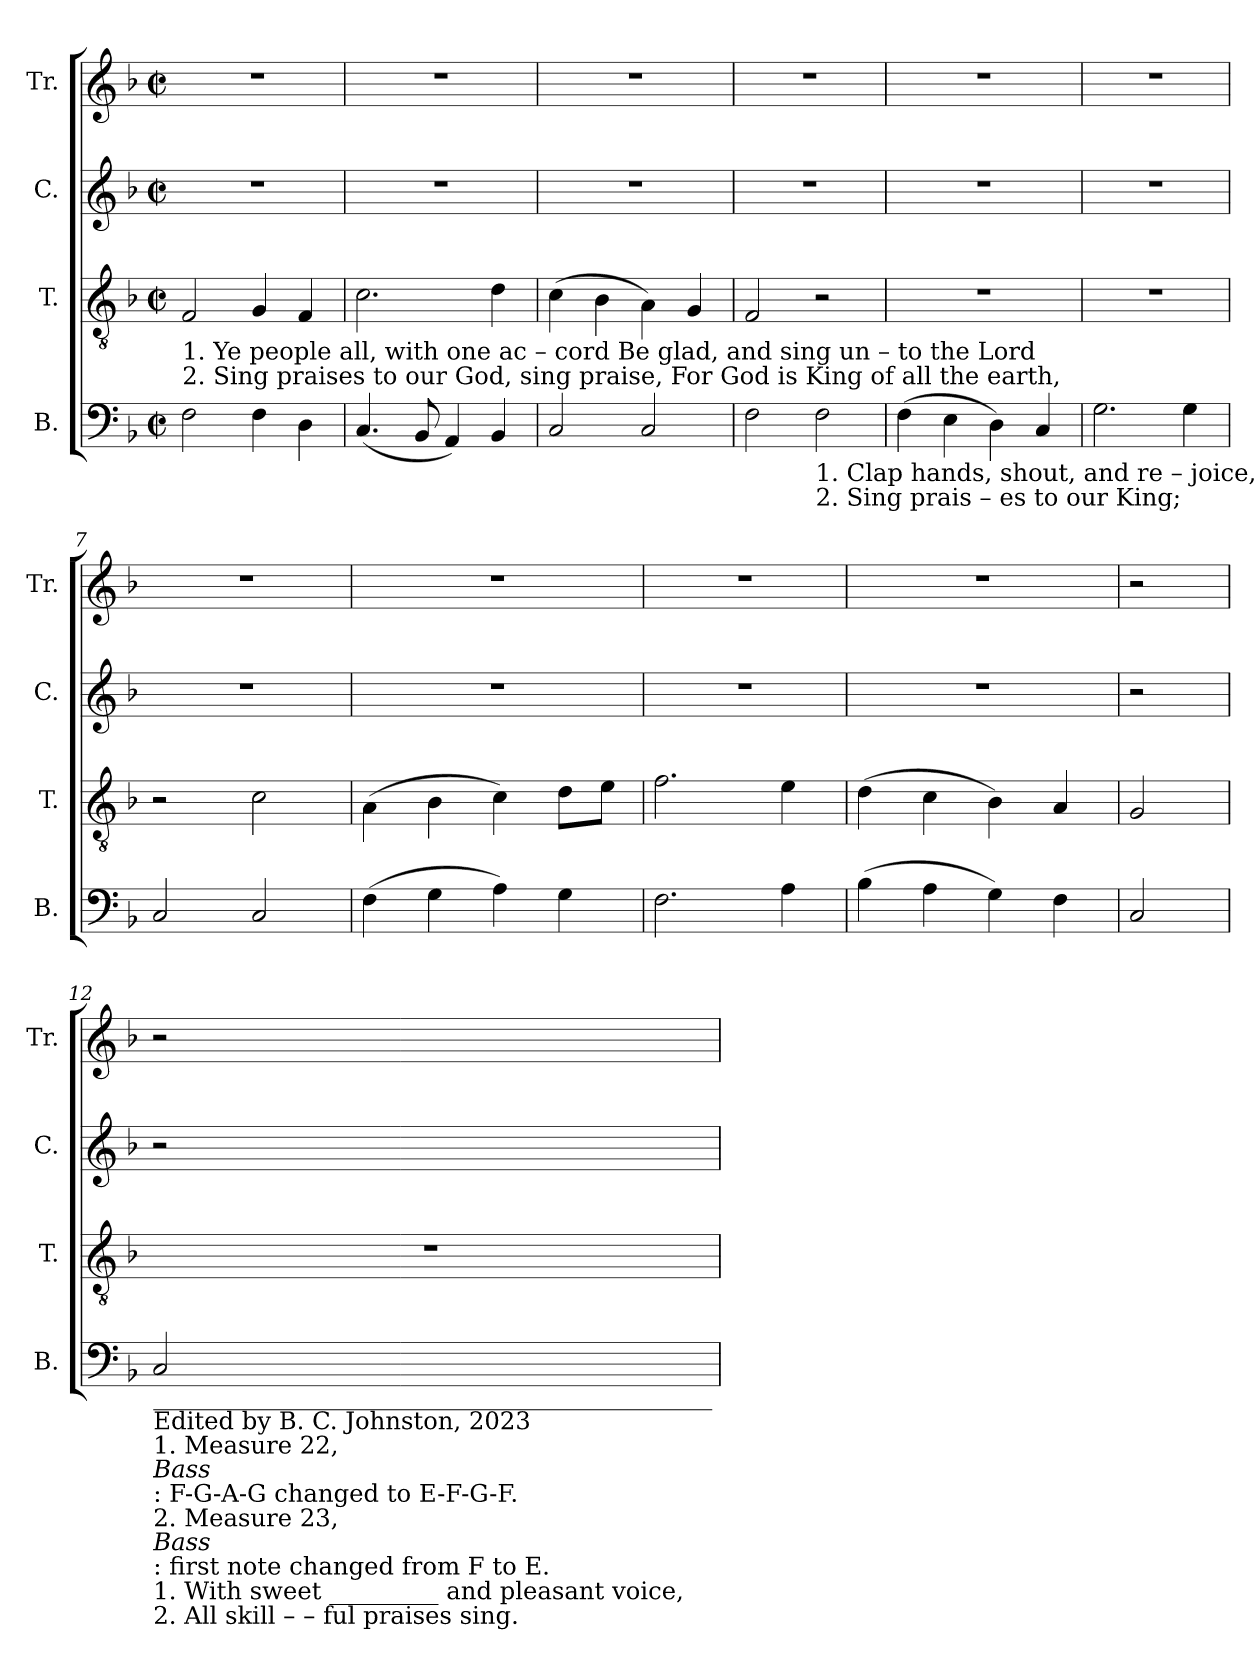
**kern	**kern	**kern	**kern
*part4	*part3	*part2	*part1
*staff4	*staff3	*staff2	*staff1
*I"B.	*I"T.	*I"C.	*I"Tr.
*I'B.	*I'T.	*I'C.	*I'Tr.
*clefF4	*clefGv2	*clefG2	*clefG2
*k[b-]	*k[b-]	*k[b-]	*k[b-]
*M2/2	*M2/2	*M2/2	*M2/2
*met(c|)	*met(c|)	*met(c|)	*met(c|)
*MM120	*MM120	*MM120	*MM120
=1	=1	=1	=1
!	!LO:TX:b:t=1. Ye     people   all,             with   one           ac – cord                                                              Be     glad,        and     sing    un  – to             the   Lord	!	!
!	!LO:TX:b:t=2. Sing  praises   to               our    God,       sing praise,                                                            For    God         is        King   of     all            the   earth,	!	!
2F!\	2F!/	1r	1r
4F!\	4G!/	.	.
4D!\	4F!/	.	.
=2	=2	=2	=2
(<4.C!/	2.c!\	1r	1r
8BB-!/	.	.	.
4AA!/)	.	.	.
4BB-!/	4d!\	.	.
=3	=3	=3	=3
2C!/	(>4c!\	1r	1r
.	4B-!\	.	.
2C!/	4A!\)	.	.
.	4G!/	.	.
=4	=4	=4	=4
2F!\	2F!/	1r	1r
!LO:TX:b:t=1. Clap   hands,    shout,  and    re – joice,	!	!	!
!LO:TX:b:t=2. Sing   prais     –     es      to    our  King;	!	!	!
2F!\	2r	.	.
=5	=5	=5	=5
(>4F!\	1r	1r	1r
4E!\	.	.	.
4D!\)	.	.	.
4C!/	.	.	.
=6	=6	=6	=6
2.G!\	1r	1r	1r
4G!\	.	.	.
=7	=7	=7	=7
2C!/	2r	1r	1r
2C!/	2c!\	.	.
=8	=8	=8	=8
(>4F!\	(>4A!\	1r	1r
4G!\	4B-!\	.	.
4A!\)	4c!\)	.	.
4G!\	8d!\L	.	.
.	8e!\J	.	.
=9	=9	=9	=9
2.F!\	2.f!\	1r	1r
4A!\	4e!\	.	.
=10	=10	=10	=10
(>4B-!\	(>4d!\	1r	1r
4A!\	4c!\	.	.
4G!\)	4B-!\)	.	.
4F!\	4A!/	.	.
=11	=11	=11	=11
2C!/	2G!/	2r	2r
!!LO:LB:g=z
=12	=12	=12	=12
!LO:TX:b:t=______________________________________________	!	!	!
!LO:TX:b:t=Edited by B. C. Johnston, 2023	!	!	!
!LO:TX:b:t=1. Measure 22,	!	!	!
!LO:TX:b:i:t=Bass	!	!	!
!LO:TX:b:t=&colon; F-G-A-G changed to E-F-G-F.	!	!	!
!LO:TX:b:t=2. Measure 23,	!	!	!
!LO:TX:b:i:t=Bass	!	!	!
!LO:TX:b:t=&colon; first note changed from F to E.	!	!	!
!LO:TX:b:t=1. With sweet _________  and   pleasant      voice,	!	!	!
!LO:TX:b:t=2. All    skill      –         –     ful     praises       sing.	!	!	!
2C!/	1r	2r	2r
2ryy	.	2ryy	2ryy
=	=	=	=
*-	*-	*-	*-
